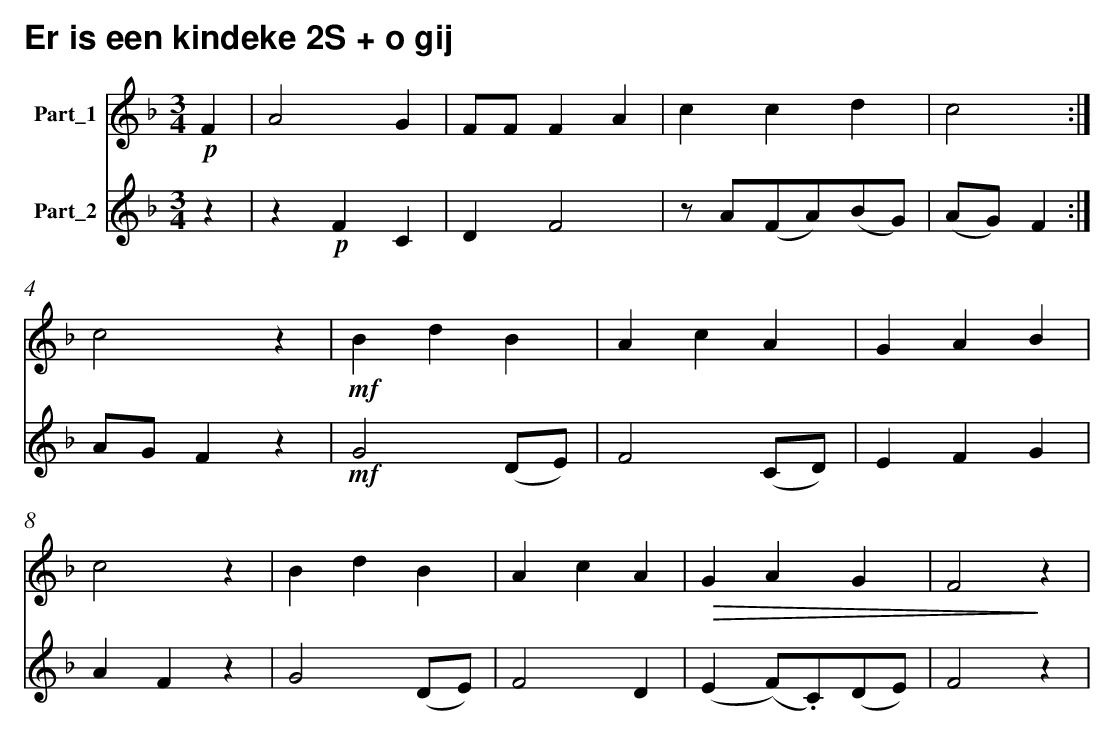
X:1
T:Er is een kindeke 2S + o gij
%%score 1 2
L:1/8
M:3/4
K:F
V:1 treble nm="Part_1"
V:2 treble nm="Part_2"
V:1
!p! F2 | A4 G2 | FF F2 A2 | c2 c2 d2 | c4 :|$ c4 z2 |!mf! B2 d2 B2 | A2 c2 A2 | G2 A2 B2 |$ c4 z2 |
B2 d2 B2 | A2 c2 A2 |!>(! G2 A2 G2 | F4!>)! z2 |$
V:2
z2 | z2!p! F2 C2 | D2 F4 | z A(FA)(BG) | (AG) F2 :|$ AG F2 z2 |!mf! G4 (DE) | F4 (CD) |
E2 F2 G2 |$ A2 F2 z2 | G4 (DE) | F4 D2 | (E2 (F).C)(DE) | F4 z2 |$
